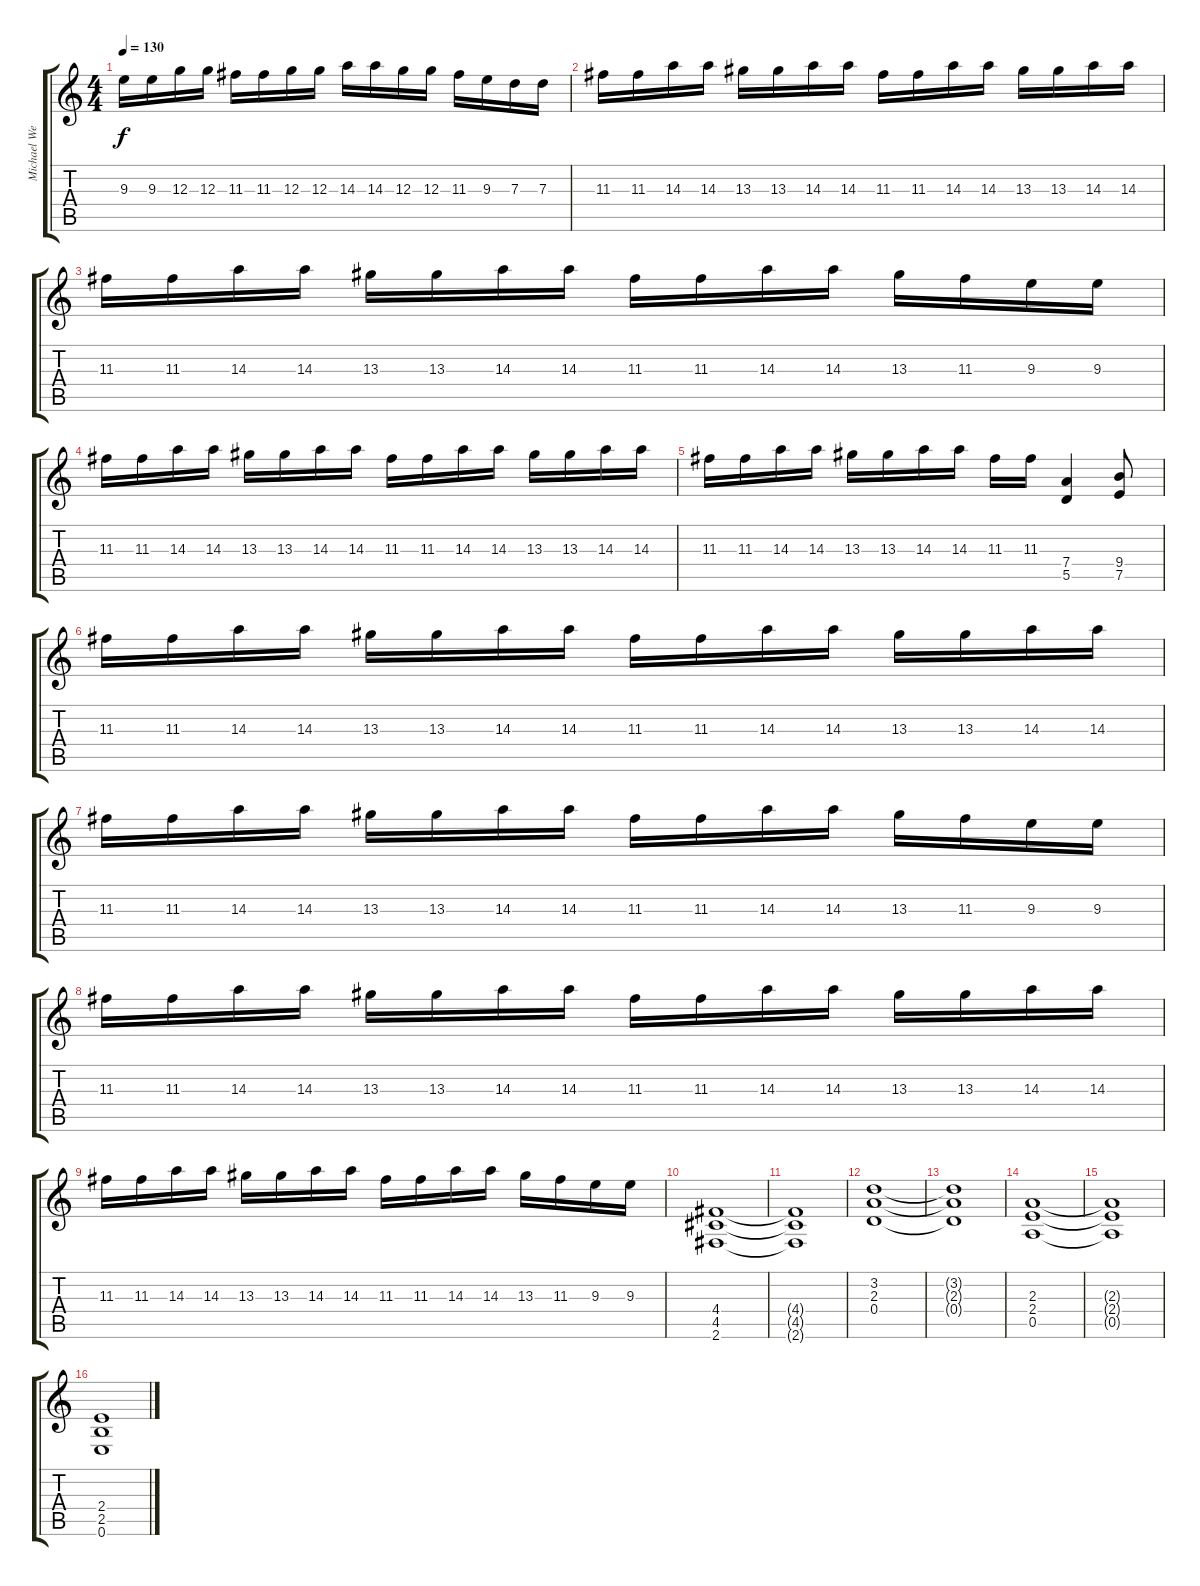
\track ("Michael Weikath" "Michael We") {instrument distortionguitar}
\staff {score tabs}
\tuning (E4 B3 G3 D3 A2 E2) {hide}
\ts (4 4)
\tempo 130
\clef g2
\ks c
9.3.16{dy f} 9.3.16 12.3.16 12.3.16 11.3.16 11.3.16 12.3.16 12.3.16 14.3.16 14.3.16 12.3.16 12.3.16 11.3.16 9.3.16 7.3.16 7.3.16 |
11.3.16 11.3.16 14.3.16 14.3.16 13.3.16 13.3.16 14.3.16 14.3.16 11.3.16 11.3.16 14.3.16 14.3.16 13.3.16 13.3.16 14.3.16 14.3.16 |
11.3.16 11.3.16 14.3.16 14.3.16 13.3.16 13.3.16 14.3.16 14.3.16 11.3.16 11.3.16 14.3.16 14.3.16 13.3.16 11.3.16 9.3.16 9.3.16 |
11.3.16 11.3.16 14.3.16 14.3.16 13.3.16 13.3.16 14.3.16 14.3.16 11.3.16 11.3.16 14.3.16 14.3.16 13.3.16 13.3.16 14.3.16 14.3.16 |
11.3.16 11.3.16 14.3.16 14.3.16 13.3.16 13.3.16 14.3.16 14.3.16 11.3.16 11.3.16 (7.4 5.5).4 (9.4 7.5).8 |
11.3.16 11.3.16 14.3.16 14.3.16 13.3.16 13.3.16 14.3.16 14.3.16 11.3.16 11.3.16 14.3.16 14.3.16 13.3.16 13.3.16 14.3.16 14.3.16 |
11.3.16 11.3.16 14.3.16 14.3.16 13.3.16 13.3.16 14.3.16 14.3.16 11.3.16 11.3.16 14.3.16 14.3.16 13.3.16 11.3.16 9.3.16 9.3.16 |
11.3.16 11.3.16 14.3.16 14.3.16 13.3.16 13.3.16 14.3.16 14.3.16 11.3.16 11.3.16 14.3.16 14.3.16 13.3.16 13.3.16 14.3.16 14.3.16 |
11.3.16 11.3.16 14.3.16 14.3.16 13.3.16 13.3.16 14.3.16 14.3.16 11.3.16 11.3.16 14.3.16 14.3.16 13.3.16 11.3.16 9.3.16 9.3.16 |
(4.4 4.5 2.6).1 |
(4.4{t} 4.5{t} 2.6{t}).1 |
(3.2 2.3 0.4).1 |
(3.2{t} 2.3{t} 0.4{t}).1 |
(2.3 2.4 0.5).1 |
(2.3{t} 2.4{t} 0.5{t}).1 |
(2.4 2.5 0.6).1
